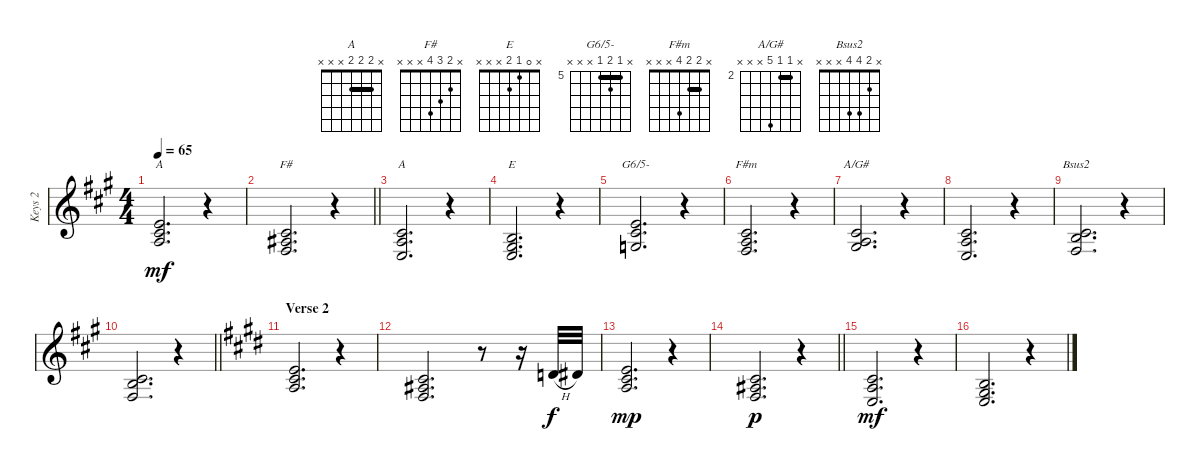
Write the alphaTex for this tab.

\track ("Keys 2" "Keys 2") {instrument stringensemble2}
\staff {score}
\tuning (E4 B3 G3 D3 A2 E2 B1) {hide}
\chord ("A" x 5 6 7 x x x) {firstfret 5}
\chord ("F#" x 2 3 4 x x x)
\chord ("A" x 2 2 2 x x x) {barre 2}
\chord ("E" x 0 1 2 x x x)
\chord ("G6/5-" x 5 6 5 x x x) {firstfret 5 barre 5}
\chord ("F#m" x 2 2 4 x x x) {barre 2}
\chord ("A/G#" x 2 2 6 x x x) {firstfret 2 barre 2}
\chord ("Bsus2" x 2 4 4 x x x)
\ts (4 4)
\tempo 65
\clef g2
\ks f#minor
(5.2 6.3 7.4).2{d bd 120 ch "A" dy mf} r.4 |
\barLineRight lightlight
(2.2 3.3 4.4).2{d bd 120 ch "F#"} r.4 |
\section ("" "")
(2.2 2.3 2.4).2{d bd 120 ch "A"} r.4 |
(0.2 1.3 2.4).2{d bd 120 ch "E"} r.4 |
(5.2 6.3 5.4).2{d bd 120 ch "G6/5-"} r.4 |
(2.2 2.3 4.4).2{d bd 120 ch "F#m"} r.4 |
(2.2 2.3 6.4).2{d bd 120 ch "A/G#"} r.4 |
(2.2 2.3 2.4).2{d bd 120} r.4 |
(2.2 4.3 4.4).2{d bd 120 ch "Bsus2"} r.4 |
\barLineRight lightlight
(2.2 4.3 4.4).2{d bd 120} r.4 |
\section ("" "Verse 2")
\ks c#minor
(5.2 6.3 7.4).2{d bd 120} r.4 |
(2.2 3.3 4.4).2{d bd 120} r.8 r.16 3.2{h}.32{dy f} 4.2.32 |
(5.2 6.3 7.4).2{d dy mp} r.4 |
\barLineRight lightlight
(2.2 3.3 4.4).2{d bd 120 dy p} r.4 |
\section ("" "")
(2.2 2.3 2.4).2{d bd 120 dy mf} r.4 |
(0.2 1.3 2.4).2{d bd 120} r.4
